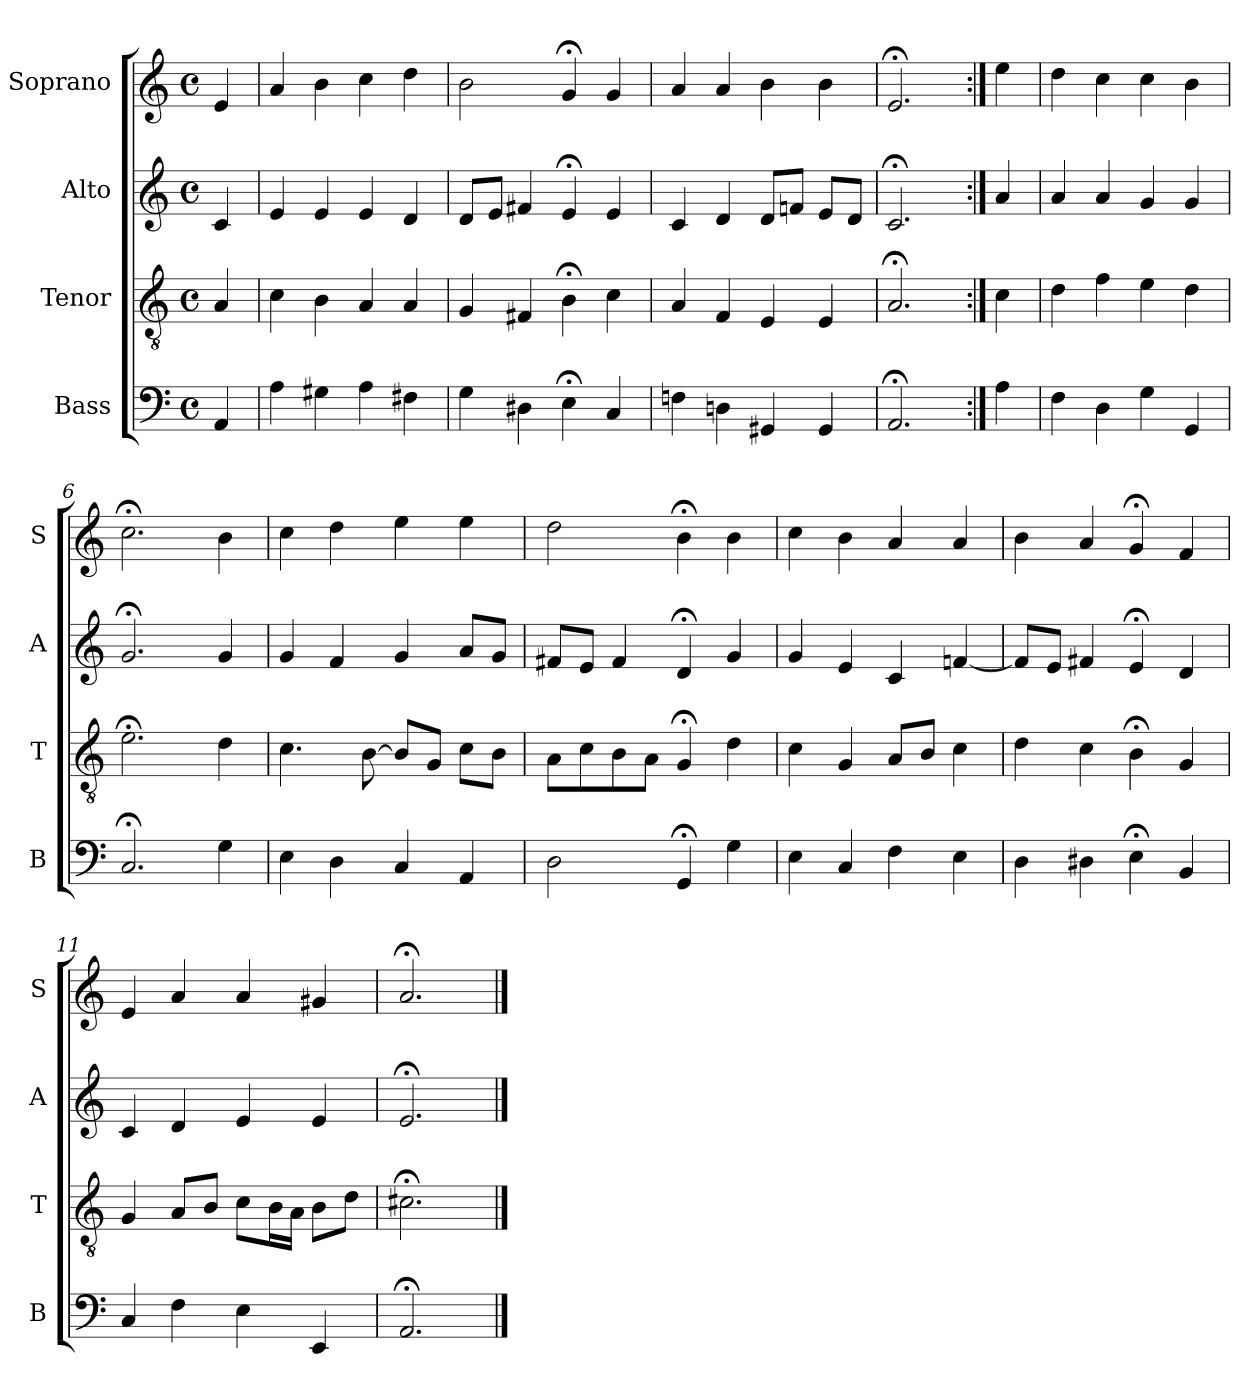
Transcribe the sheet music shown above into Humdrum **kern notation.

**kern	**kern	**kern	**kern
*part4	*part3	*part2	*part1
*staff4	*staff3	*staff2	*staff1
*I"Bass	*I"Tenor	*I"Alto	*I"Soprano
*I'B	*I'T	*I'A	*I'S
*clefF4	*clefGv2	*clefG2	*clefG2
*k[]	*k[]	*k[]	*k[]
*a:	*a:	*a:	*a:
*M4/4	*M4/4	*M4/4	*M4/4
*met(c)	*met(c)	*met(c)	*met(c)
*MM100	*MM100	*MM100	*MM100
=	=	=	=
4AA	4A	4c	4e
=1	=1	=1	=1
4A	4c	4e	4a
4G#X	4B	4e	4b
4A	4A	4e	4cc
4F#X	4A	4d	4dd
=2	=2	=2	=2
4G	4G	8dL	2b
.	.	8eJ	.
4D#X	4F#X	4f#X	.
4E;<	4B;<	4e;<	4g;<
4C	4c	4e	4g
=3	=3	=3	=3
4Fn	4A	4c	4a
4Dn	4F	4d	4a
4GG#Xi	4Ei	8dL	4b
.	.	8fnJ	.
4GG#i	4Ei	8eL	4b
.	.	8dJ	.
=4	=4	=4	=4
2.AA;<i	2.A;<i	2.c;<	2.e;<
=:|!	=:|!	=:|!	=:|!
4A	4c	4a	4ee
=5	=5	=5	=5
4F	4d	4a	4dd
4D	4f	4a	4cc
4G	4e	4g	4cc
4GG	4d	4g	4b
=6	=6	=6	=6
2.C;<	2.e;<	2.g;<	2.cc;<
4G	4d	4g	4b
=7	=7	=7	=7
4E	4.c	4g	4cc
4D	.	4f	4dd
.	[8B	.	.
4C	8BL]	4g	4ee
.	8GJ	.	.
4AA	8cL	8aL	4ee
.	8BJ	8gJ	.
=8	=8	=8	=8
2D	8AL	8f#XL	2dd
.	8c	8eJ	.
.	8B	4f#	.
.	8AJ	.	.
4GG;<	4G;<	4d;<	4b;<
4G	4d	4g	4b
=9	=9	=9	=9
4E	4c	4g	4cc
4C	4G	4e	4b
4F	8AL	4c	4a
.	8BJ	.	.
4E	4c	[4fn	4a
=10	=10	=10	=10
4D	4d	8fL]	4b
.	.	8eJ	.
4D#X	4c	4f#X	4a
4E;<	4B;<	4e;<	4g;<
4BB	4Gi	4d	4f
=11	=11	=11	=11
4C	4Gi	4c	4ei
4F	8AiL	4d	4ai
.	8BJ	.	.
4E	8cL	4e	4a
.	16BL	.	.
.	16AJJ	.	.
4EE	8BL	4e	4g#X
.	8dJ	.	.
=12	=12	=12	=12
2.AA;<	2.c#X;<	2.e;<	2.a;<
==	==	==	==
*-	*-	*-	*-
